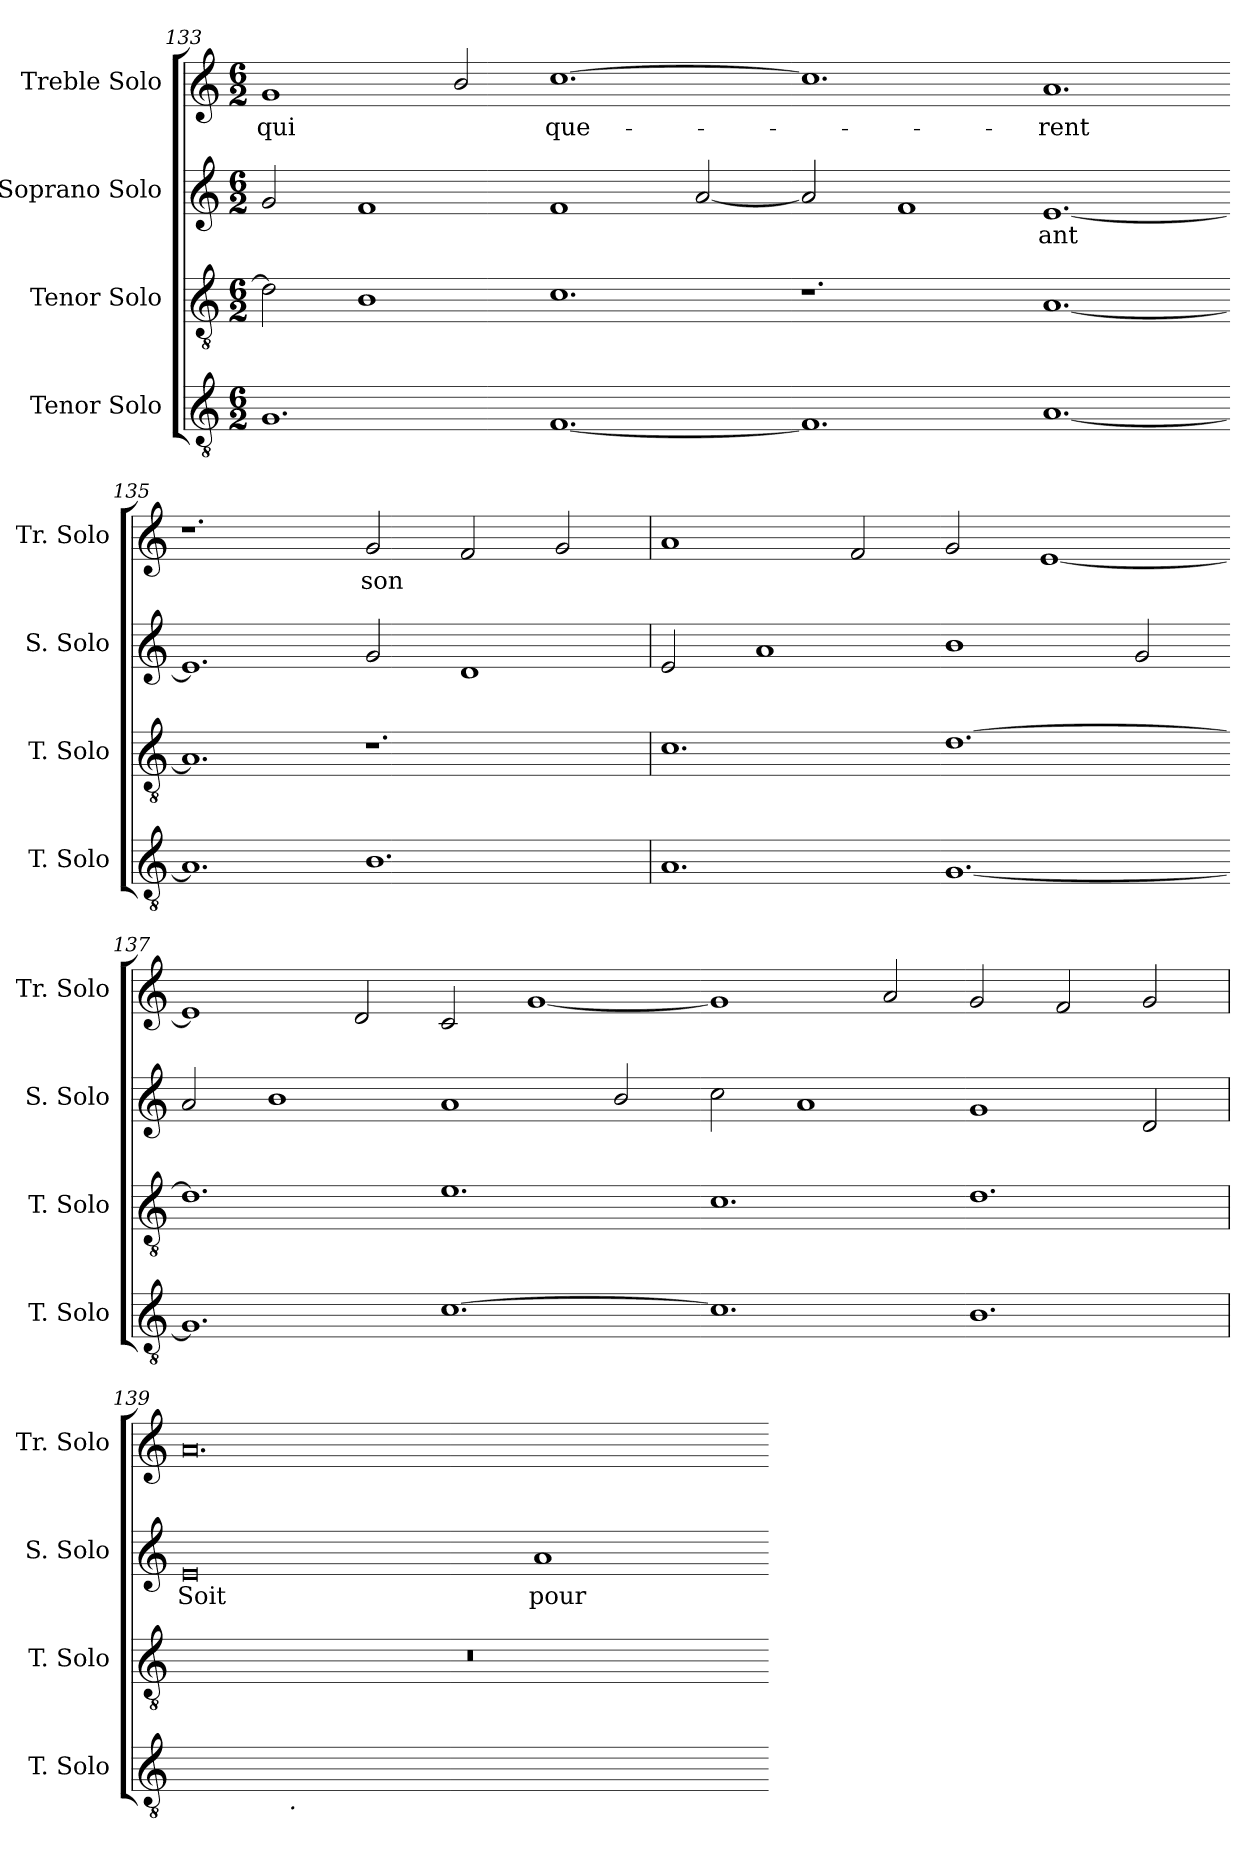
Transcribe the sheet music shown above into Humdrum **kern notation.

**kern	**kern	**kern	**text	**kern	**text
*part4	*part3	*part2	*part2	*part1	*part1
*staff4	*staff3	*staff2	*staff2	*staff1	*staff1
*I"Tenor Solo	*I"Tenor Solo	*I"Soprano Solo	*	*I"Treble Solo	*
*I'T. Solo	*I'T. Solo	*I'S. Solo	*	*I'Tr. Solo	*
!!LO:LB:g=z
*clefGv2	*clefGv2	*clefG2	*	*clefG2	*
*ITrd7c12	*ITrd7c12	*	*	*	*
*k[]	*k[]	*k[]	*	*k[]	*
*C:	*C:	*C:	*	*C:	*
*M6/2	*M6/2	*M6/2	*	*M6/2	*
=133	=133	=133	=133	=133	=133
!	!	!	!	!	!LO:LY:b:color=#000000
1.GGi	2Di\]	2gi/	.	1gi	qui
.	1BBi	1fi	.	.	.
.	.	.	.	2bi/	.
!	!	!	!	!	!LO:LY:b:color=#000000
[<1.FFi	1.Ci	1fi	.	[>1.cci	que-
.	.	[<2ai/	.	.	.
=134-	=134-	=134-	=134-	=134-	=134-
1.FFi]	1.r	2ai/]	.	1.cci]	.
.	.	1fi	.	.	.
!	!	!	!LO:LY:b:color=#000000	!	!
!	!	!	!	!	!LO:LY:b:color=#000000
[<1.AAi	[<1.AAi	[<1.ei	-ant	1.ai	-rent
=135-	=135-	=135-	=135-	=135-	=135-
1.AAi]	1.AAi]	1.ei]	.	1.r	.
!	!	!	!	!	!LO:LY:b:color=#000000
1.BBi	1.r	2gi/	.	2gi/	son
.	.	1di	.	2fi/	.
.	.	.	.	2gi/	.
=136	=136	=136	=136	=136	=136
1.AAi	1.Ci	2ei/	.	1ai	.
.	.	1ai	.	.	.
.	.	.	.	2fi/	.
[<1.GGi	[>1.Di	1bi	.	2gi/	.
.	.	.	.	[<1ei	.
.	.	2gi/	.	.	.
=137-	=137-	=137-	=137-	=137-	=137-
1.GGi]	1.Di]	2ai/	.	1ei]	.
.	.	1bi	.	.	.
.	.	.	.	2di/	.
[>1.Ci	1.Ei	1ai	.	2ci/	.
.	.	.	.	[<1gi	.
.	.	2bi/	.	.	.
=138-	=138-	=138-	=138-	=138-	=138-
1.Ci]	1.Ci	2cci\	.	1gi]	.
.	.	1ai	.	.	.
.	.	.	.	2ai/	.
1.BBi	1.Di	1gi	.	2gi/	.
.	.	.	.	2fi/	.
.	.	2di/	.	2gi/	.
!!LO:LB:g=z
=139	=139	=139	=139	=139	=139
!	!LO:N:vis=1	!	!	!	!
!	!	!	!LO:LY:b:color=#000000	!	!
*^	*	*	*	*	*
[<0.AAiyy	4ryy	0.r	0ei	Soit	0.ai	.
.	8ryy	.	.	.	.	.
.	256.ryy	.	.	.	.	.
!	!LO:TX:b:i:t=.	!	!	!	!	!
.	1ryy	.	.	.	.	.
.	1ryy	.	.	.	.	.
!	!	!	!	!LO:LY:b:color=#000000	!	!
.	.	.	1ai	pour	.	.
.	2ryy	.	.	.	.	.
.	16ryy	.	.	.	.	.
.	32ryy	.	.	.	.	.
.	64ryy	.	.	.	.	.
.	128ryy	.	.	.	.	.
.	512ryy	.	.	.	.	.
*v	*v	*	*	*	*	*
=-	=-	=-	=-	=-	=-
*-	*-	*-	*-	*-	*-
